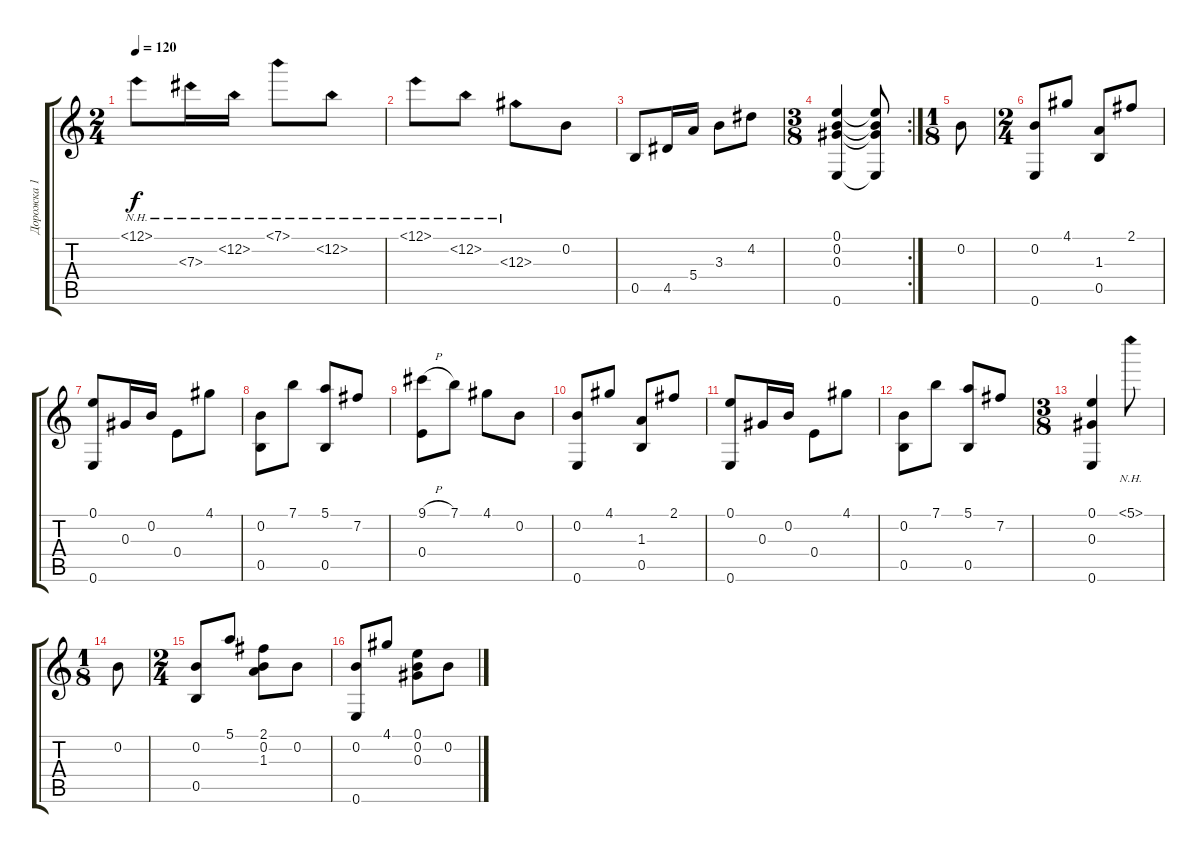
\track ("Дорожка 1" "Дорожка 1") {instrument acousticguitarnylon}
\staff {score tabs}
\tuning (E4 B3 Ab3 E3 B2 E2) {hide}
\ts (2 4)
\tempo 120
\clef g2
\ks c
12.1{nh}.8{dy f} 7.3{nh}.16 12.2{nh}.16 7.1{nh}.8 12.2{nh}.8 |
12.1{nh}.8 12.2{nh}.8 12.3{nh}.8 0.2.8 |
0.5.8 4.5.16 5.4.16 3.3.8 4.2.8 |
\rc 2
\ts (3 8)
(0.1 0.2 0.3 0.6).4 (0.1{t} 0.2{t} 0.3{t} 0.6{t}).8 |
\ts (1 8)
0.2.8 |
\ts (2 4)
(0.2 0.6).8 4.1.8 (1.3 0.5).8 2.1.8 |
(0.1 0.6).8 0.3.16 0.2.16 0.4.8 4.1.8 |
(0.2 0.5).8 7.1.8 (5.1 0.5).8 7.2.8 |
(9.1{h} 0.4).8 7.1.8 4.1.8 0.2.8 |
(0.2 0.6).8 4.1.8 (1.3 0.5).8 2.1.8 |
(0.1 0.6).8 0.3.16 0.2.16 0.4.8 4.1.8 |
(0.2 0.5).8 7.1.8 (5.1 0.5).8 7.2.8 |
\ts (3 8)
(0.1 0.3 0.6).4 5.1{nh}.8 |
\ts (1 8)
0.2.8 |
\ts (2 4)
(0.2 0.5).8 5.1.8 (2.1 0.2 1.3).8 0.2.8 |
(0.2 0.6).8 4.1.8 (0.1 0.2 0.3).8 0.2.8
